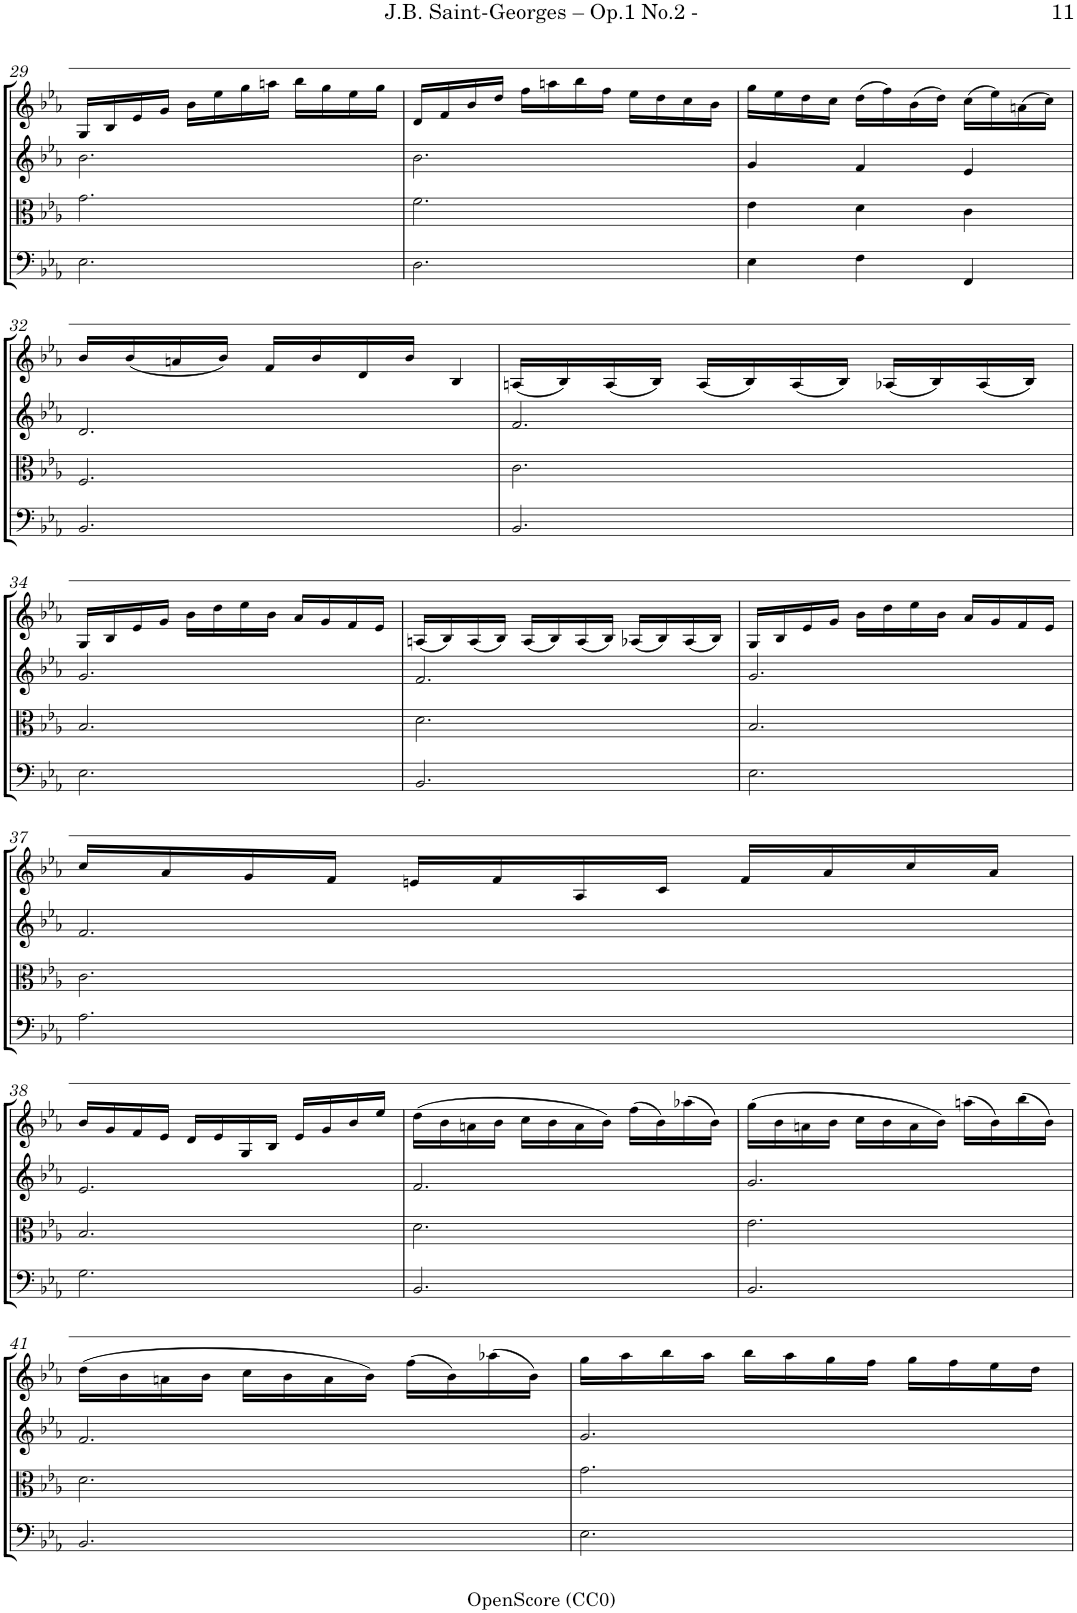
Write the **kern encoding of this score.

**kern	**kern	**kern	**kern
*part4	*part3	*part2	*part1
*staff4	*staff3	*staff2	*staff1
*I"Violoncello	*I"Viola	*I"Violin 2	*I"Violin 1
*I'Vc	*I'Vla	*I'Vln	*I'Vln
!!LO:PB:g=z
*clefF4	*clefC3	*clefG2	*clefG2
*k[b-e-a-]	*k[b-e-a-]	*k[b-e-a-]	*k[b-e-a-]
*M3/4	*M3/4	*M3/4	*M3/4
=29	=29	=29	=29
2.E-\	2.g\	2.b-\	16G/LL
.	.	.	16B-/
.	.	.	16e-/
.	.	.	16g/JJ
.	.	.	16b-\LL
.	.	.	16ee-\
.	.	.	16gg\
.	.	.	16aan\JJ
.	.	.	16bb-\LL
.	.	.	16gg\
.	.	.	16ee-\
.	.	.	16gg\JJ
=30	=30	=30	=30
2.D\	2.f\	2.b-\	16d/LL
.	.	.	16f/
.	.	.	16b-/
.	.	.	16dd/JJ
.	.	.	16ff\LL
.	.	.	16aan\
.	.	.	16bb-\
.	.	.	16ff\JJ
.	.	.	16ee-\LL
.	.	.	16dd\
.	.	.	16cc\
.	.	.	16b-\JJ
=31	=31	=31	=31
4E-\	4e-\	4g/	16gg\LL
.	.	.	16ee-\
.	.	.	16dd\
.	.	.	16cc\JJ
4F\	4d\	4f/	(16dd\LL
.	.	.	16ff\)
.	.	.	(16b-\
.	.	.	16dd\JJ)
4FF/	4c\	4e-/	(16cc\LL
.	.	.	16ee-\)
.	.	.	(16an\
.	.	.	16cc\JJ)
!!LO:LB:g=z
=32	=32	=32	=32
2.BB-/	2.F/	2.d/	16b-/LL
.	.	.	(16b-/
.	.	.	16an/
.	.	.	16b-/JJ)
.	.	.	16f/LL
.	.	.	16b-/
.	.	.	16d/
.	.	.	16b-/JJ
.	.	.	4B-/
=33	=33	=33	=33
2.BB-/	2.c\	2.f/	(16An/LL
.	.	.	16B-/)
.	.	.	(16A/
.	.	.	16B-/JJ)
.	.	.	(16A/LL
.	.	.	16B-/)
.	.	.	(16A/
.	.	.	16B-/JJ)
.	.	.	(16A-X/LL
.	.	.	16B-/)
.	.	.	(16A-/
.	.	.	16B-/JJ)
!!LO:LB:g=z
=34	=34	=34	=34
2.E-\	2.B-/	2.g/	16G/LL
.	.	.	16B-/
.	.	.	16e-/
.	.	.	16g/JJ
.	.	.	16b-\LL
.	.	.	16dd\
.	.	.	16ee-\
.	.	.	16b-\JJ
.	.	.	16a-/LL
.	.	.	16g/
.	.	.	16f/
.	.	.	16e-/JJ
=35	=35	=35	=35
2.BB-/	2.d\	2.f/	(16An/LL
.	.	.	16B-/)
.	.	.	(16A/
.	.	.	16B-/JJ)
.	.	.	(16A/LL
.	.	.	16B-/)
.	.	.	(16A/
.	.	.	16B-/JJ)
.	.	.	(16A-X/LL
.	.	.	16B-/)
.	.	.	(16A-/
.	.	.	16B-/JJ)
=36	=36	=36	=36
2.E-\	2.B-/	2.g/	16G/LL
.	.	.	16B-/
.	.	.	16e-/
.	.	.	16g/JJ
.	.	.	16b-\LL
.	.	.	16dd\
.	.	.	16ee-\
.	.	.	16b-\JJ
.	.	.	16a-/LL
.	.	.	16g/
.	.	.	16f/
.	.	.	16e-/JJ
!!LO:LB:g=z
=37	=37	=37	=37
2.A-\	2.c\	2.f/	16cc/LL
.	.	.	16a-/
.	.	.	16g/
.	.	.	16f/JJ
.	.	.	16en/LL
.	.	.	16f/
.	.	.	16A-/
.	.	.	16c/JJ
.	.	.	16f/LL
.	.	.	16a-/
.	.	.	16cc/
.	.	.	16a-/JJ
!!LO:LB:g=z
=38	=38	=38	=38
2.G\	2.B-/	2.e-/	16b-/LL
.	.	.	16g/
.	.	.	16f/
.	.	.	16e-/JJ
.	.	.	16d/LL
.	.	.	16e-/
.	.	.	16G/
.	.	.	16B-/JJ
.	.	.	16e-/LL
.	.	.	16g/
.	.	.	16b-/
.	.	.	16ee-/JJ
=39	=39	=39	=39
2.BB-/	2.d\	2.f/	(16dd\LL
.	.	.	16b-\
.	.	.	16an\
.	.	.	16b-\JJ
.	.	.	16cc\LL
.	.	.	16b-\
.	.	.	16a\
.	.	.	16b-\JJ)
.	.	.	(16ff\LL
.	.	.	16b-\)
.	.	.	(16aa-X\
.	.	.	16b-\JJ)
=40	=40	=40	=40
2.BB-/	2.e-\	2.g/	(16gg\LL
.	.	.	16b-\
.	.	.	16an\
.	.	.	16b-\JJ
.	.	.	16cc\LL
.	.	.	16b-\
.	.	.	16a\
.	.	.	16b-\JJ)
.	.	.	(16aan\LL
.	.	.	16b-\)
.	.	.	(16bb-\
.	.	.	16b-\JJ)
!!LO:LB:g=z
=41	=41	=41	=41
2.BB-/	2.d\	2.f/	(16dd\LL
.	.	.	16b-\
.	.	.	16an\
.	.	.	16b-\JJ
.	.	.	16cc\LL
.	.	.	16b-\
.	.	.	16a\
.	.	.	16b-\JJ)
.	.	.	(16ff\LL
.	.	.	16b-\)
.	.	.	(16aa-X\
.	.	.	16b-\JJ)
=42	=42	=42	=42
2.E-\	2.g\	2.g/	16gg\LL
.	.	.	16aa-\
.	.	.	16bb-\
.	.	.	16aa-\JJ
.	.	.	16bb-\LL
.	.	.	16aa-\
.	.	.	16gg\
.	.	.	16ff\JJ
.	.	.	16gg\LL
.	.	.	16ff\
.	.	.	16ee-\
.	.	.	16dd\JJ
=	=	=	=
*-	*-	*-	*-
